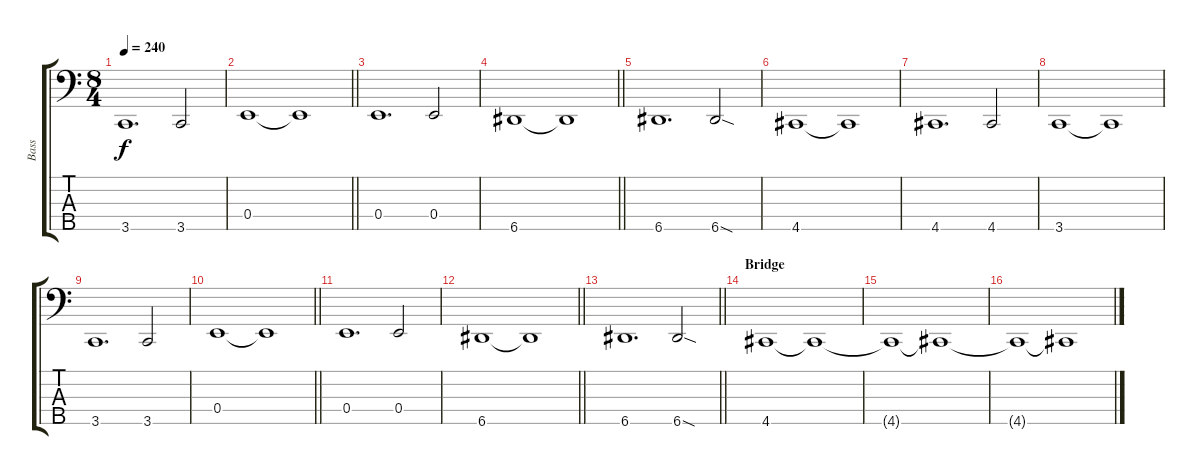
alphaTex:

\track ("Bass" "Bass") {instrument electricbasspick}
\staff {score tabs}
\tuning (G2 D2 A1 E1 A0) {hide}
\ts (8 4)
\tempo 240
\clef f4
\ks c
3.5.1{d dy f} 3.5.2 |
\barLineRight lightlight
0.4.1 0.4{t}.1 |
0.4.1{d} 0.4.2 |
\barLineRight lightlight
6.5.1 6.5{t}.1 |
6.5.1{d} 6.5{sod}.2 |
4.5.1 4.5{t}.1 |
4.5.1{d} 4.5.2 |
3.5.1 3.5{t}.1 |
3.5.1{d} 3.5.2 |
\barLineRight lightlight
0.4.1 0.4{t}.1 |
0.4.1{d} 0.4.2 |
\barLineRight lightlight
6.5.1 6.5{t}.1 |
\barLineRight lightlight
6.5.1{d} 6.5{sod}.2 |
\section ("" "Bridge")
4.5.1 4.5{t}.1 |
4.5{t}.1 4.5{t}.1 |
4.5{t}.1{volume 0} 4.5{t}.1
